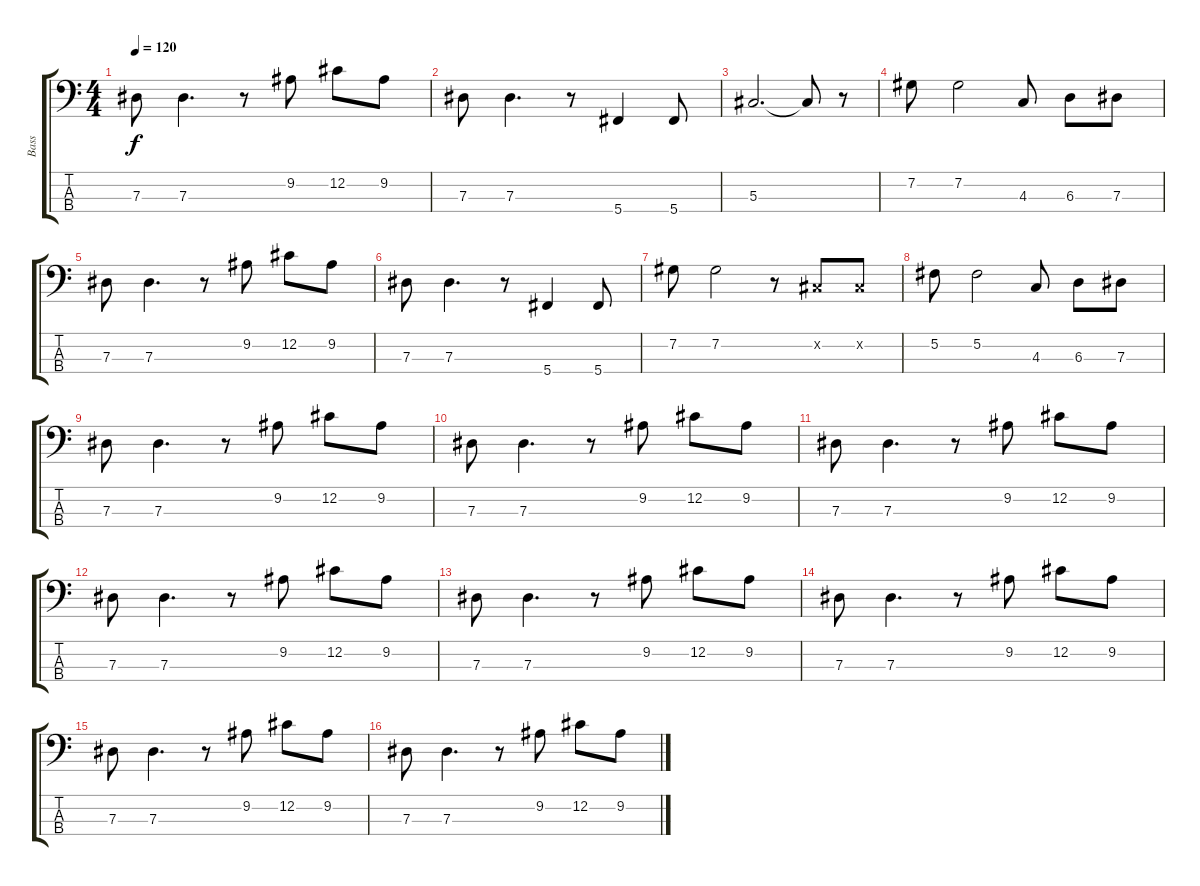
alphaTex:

\track ("Bass" "Bass") {instrument electricbassfinger}
\staff {score tabs}
\tuning (Gb2 Db2 Ab1 Db1) {hide}
\ts (4 4)
\tempo 120
\clef f4
\ks c
7.3.8{dy f} 7.3.4{d} r.8 9.2.8 12.2.8 9.2.8 |
7.3.8 7.3.4{d} r.8 5.4.4 5.4.8 |
5.3.2{d} 5.3{t}.8 r.8 |
7.2.8 7.2.2 4.3.8 6.3.8 7.3.8 |
7.3.8 7.3.4{d} r.8 9.2.8 12.2.8 9.2.8 |
7.3.8 7.3.4{d} r.8 5.4.4 5.4.8 |
7.2.8 7.2.2 r.8 0.2{x}.8 0.2{x}.8 |
5.2.8 5.2.2 4.3.8 6.3.8 7.3.8 |
7.3.8 7.3.4{d} r.8 9.2.8 12.2.8 9.2.8 |
7.3.8 7.3.4{d} r.8 9.2.8 12.2.8 9.2.8 |
7.3.8 7.3.4{d} r.8 9.2.8 12.2.8 9.2.8 |
7.3.8 7.3.4{d} r.8 9.2.8 12.2.8 9.2.8 |
7.3.8 7.3.4{d} r.8 9.2.8 12.2.8 9.2.8 |
7.3.8 7.3.4{d} r.8 9.2.8 12.2.8 9.2.8 |
7.3.8 7.3.4{d} r.8 9.2.8 12.2.8 9.2.8 |
7.3.8 7.3.4{d} r.8 9.2.8 12.2.8 9.2.8
